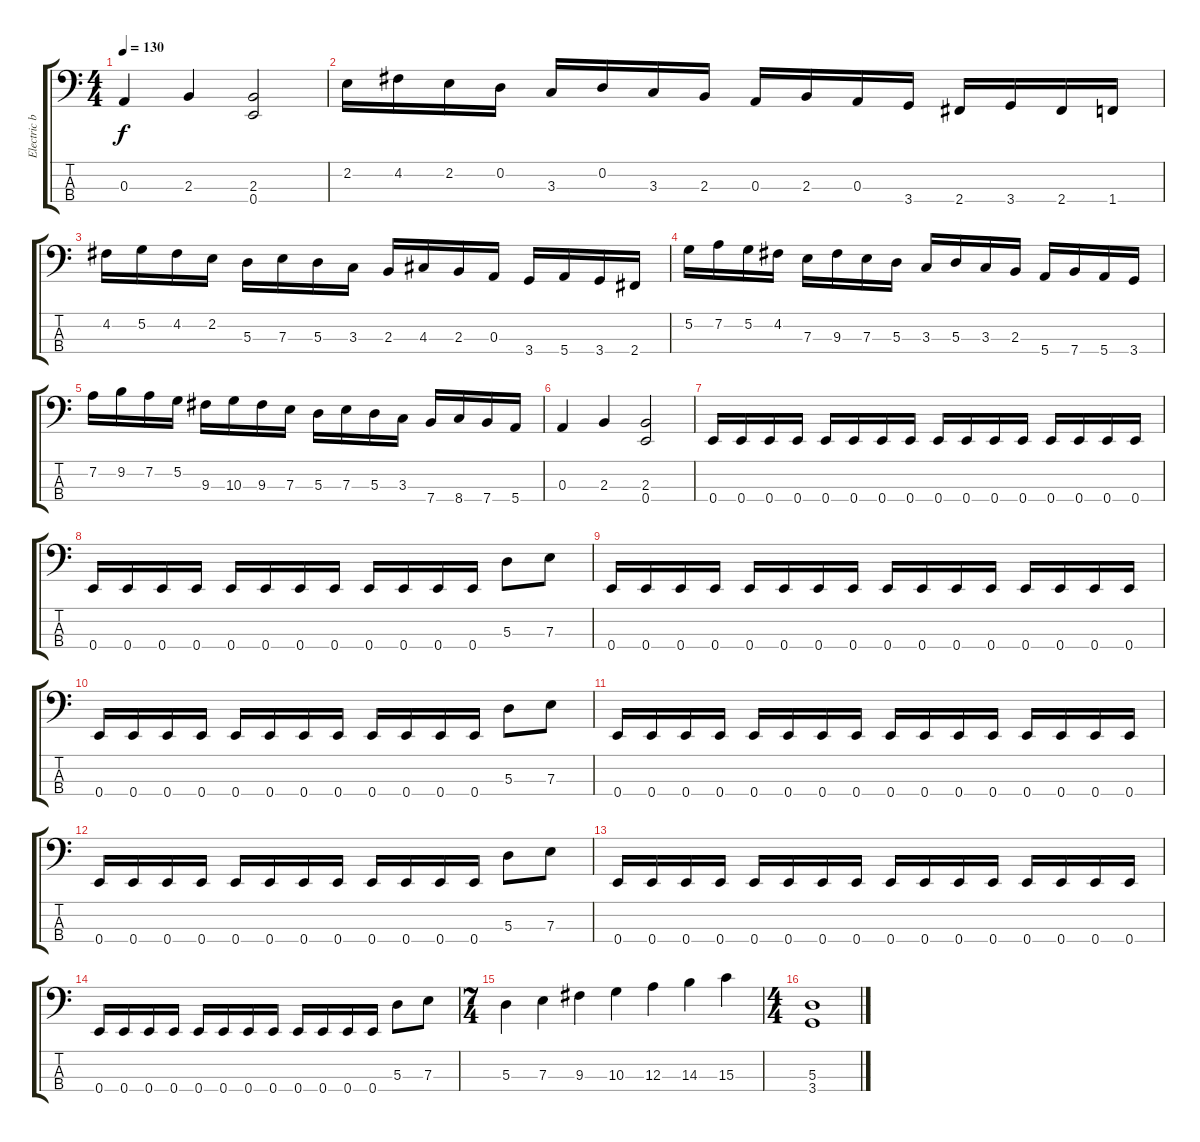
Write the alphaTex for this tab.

\track ("Electric bass" "Electric b") {instrument electricbassfinger}
\staff {score tabs}
\tuning (G2 D2 A1 E1) {hide}
\ts (4 4)
\tempo 130
\clef f4
\ks c
0.3.4{dy f} 2.3.4 (2.3 0.4).2 |
2.2.16 4.2.16 2.2.16 0.2.16 3.3.16 0.2.16 3.3.16 2.3.16 0.3.16 2.3.16 0.3.16 3.4.16 2.4.16 3.4.16 2.4.16 1.4.16 |
4.2.16 5.2.16 4.2.16 2.2.16 5.3.16 7.3.16 5.3.16 3.3.16 2.3.16 4.3.16 2.3.16 0.3.16 3.4.16 5.4.16 3.4.16 2.4.16 |
5.2.16 7.2.16 5.2.16 4.2.16 7.3.16 9.3.16 7.3.16 5.3.16 3.3.16 5.3.16 3.3.16 2.3.16 5.4.16 7.4.16 5.4.16 3.4.16 |
7.2.16 9.2.16 7.2.16 5.2.16 9.3.16 10.3.16 9.3.16 7.3.16 5.3.16 7.3.16 5.3.16 3.3.16 7.4.16 8.4.16 7.4.16 5.4.16 |
0.3.4 2.3.4 (2.3 0.4).2 |
0.4.16 0.4.16 0.4.16 0.4.16 0.4.16 0.4.16 0.4.16 0.4.16 0.4.16 0.4.16 0.4.16 0.4.16 0.4.16 0.4.16 0.4.16 0.4.16 |
0.4.16 0.4.16 0.4.16 0.4.16 0.4.16 0.4.16 0.4.16 0.4.16 0.4.16 0.4.16 0.4.16 0.4.16 5.3.8 7.3.8 |
0.4.16 0.4.16 0.4.16 0.4.16 0.4.16 0.4.16 0.4.16 0.4.16 0.4.16 0.4.16 0.4.16 0.4.16 0.4.16 0.4.16 0.4.16 0.4.16 |
0.4.16 0.4.16 0.4.16 0.4.16 0.4.16 0.4.16 0.4.16 0.4.16 0.4.16 0.4.16 0.4.16 0.4.16 5.3.8 7.3.8 |
0.4.16 0.4.16 0.4.16 0.4.16 0.4.16 0.4.16 0.4.16 0.4.16 0.4.16 0.4.16 0.4.16 0.4.16 0.4.16 0.4.16 0.4.16 0.4.16 |
0.4.16 0.4.16 0.4.16 0.4.16 0.4.16 0.4.16 0.4.16 0.4.16 0.4.16 0.4.16 0.4.16 0.4.16 5.3.8 7.3.8 |
0.4.16 0.4.16 0.4.16 0.4.16 0.4.16 0.4.16 0.4.16 0.4.16 0.4.16 0.4.16 0.4.16 0.4.16 0.4.16 0.4.16 0.4.16 0.4.16 |
0.4.16 0.4.16 0.4.16 0.4.16 0.4.16 0.4.16 0.4.16 0.4.16 0.4.16 0.4.16 0.4.16 0.4.16 5.3.8 7.3.8 |
\ts (7 4)
5.3.4 7.3.4 9.3.4 10.3.4 12.3.4 14.3.4 15.3.4 |
\ts (4 4)
(5.3 3.4).1
